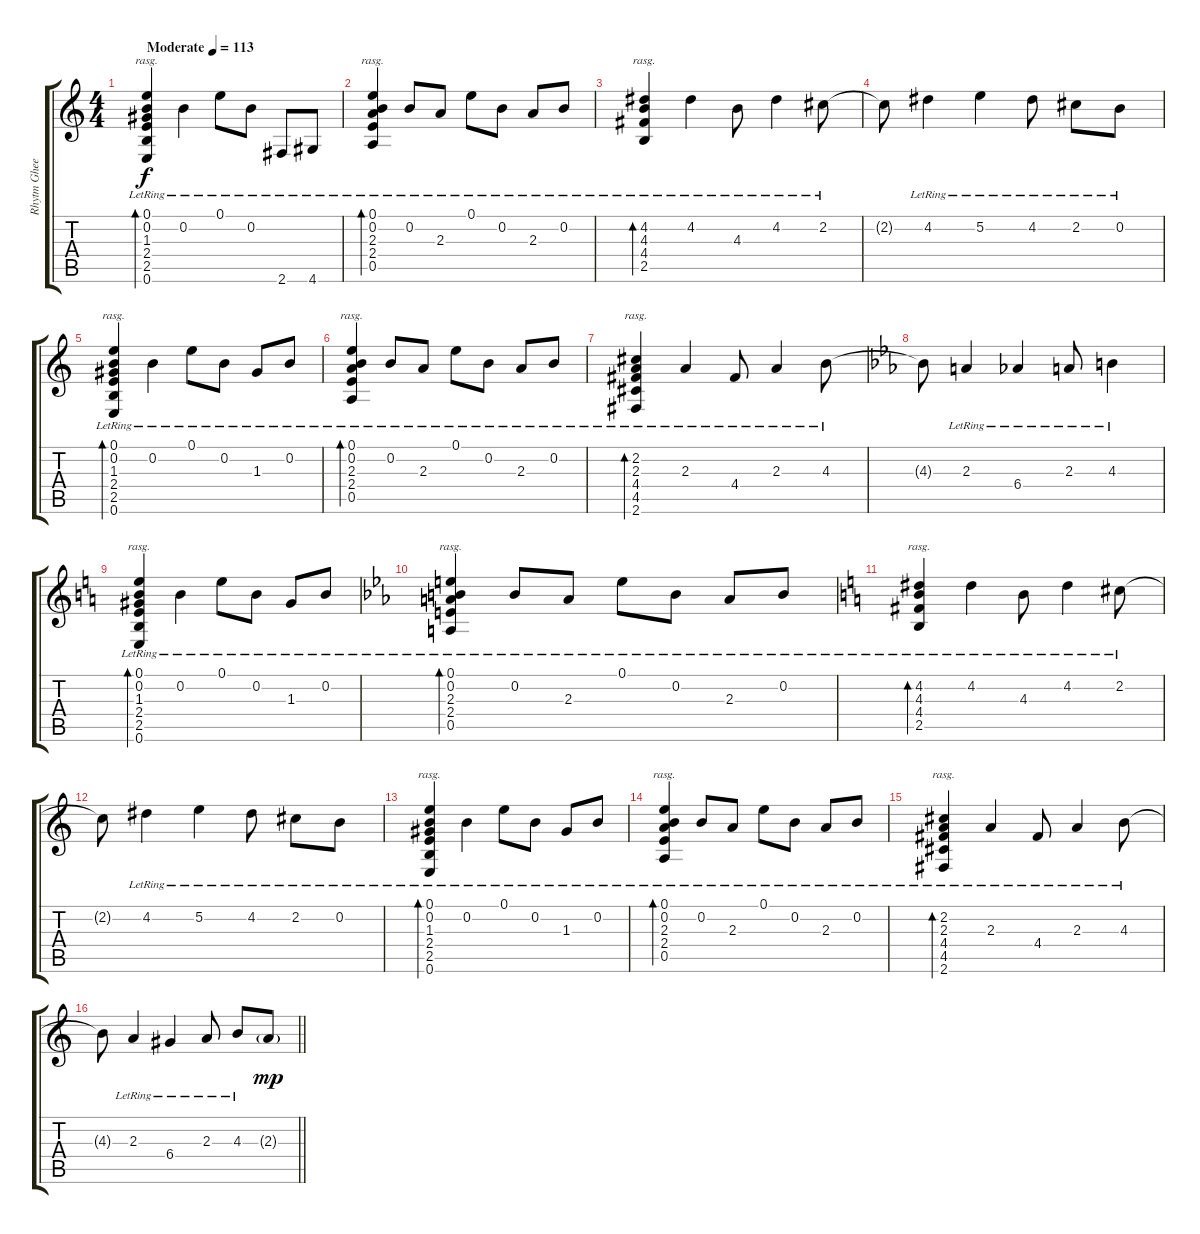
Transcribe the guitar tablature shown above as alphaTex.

\track ("Rhytm Gheetar" "Rhytm Ghee") {instrument acousticguitarsteel}
\staff {score tabs}
\tuning (E4 B3 G3 D3 A2 E2) {hide}
\ts (4 4)
\tempo (113 "Moderate")
\clef g2
\ks c
(0.1{lr} 0.2{lr} 1.3{lr} 2.4{lr} 2.5{lr} 0.6{lr}).4{bd 120 rasg ii dy f instrument acousticguitarsteel} 0.2{lr}.4 0.1{lr}.8 0.2{lr}.8 2.6{lr}.8 4.6{lr}.8 |
(0.1{lr} 0.2{lr} 2.3{lr} 2.4{lr} 0.5{lr}).4{bd 120 rasg ii} 0.2{lr}.8 2.3{lr}.8 0.1{lr}.8 0.2{lr}.8 2.3{lr}.8 0.2{lr}.8 |
(4.2{lr} 4.3{lr} 4.4{lr} 2.5{lr}).4{bd 120 rasg ii} 4.2{lr}.4 4.3{lr}.8 4.2{lr}.4 2.2{lr}.8 |
2.2{t}.8 4.2{lr}.4 5.2{lr}.4 4.2{lr}.8 2.2{lr}.8 0.2{lr}.8 |
(0.1{lr} 0.2{lr} 1.3{lr} 2.4{lr} 2.5{lr} 0.6{lr}).4{bd 120 rasg ii} 0.2{lr}.4 0.1{lr}.8 0.2{lr}.8 1.3{lr}.8 0.2{lr}.8 |
(0.1{lr} 0.2{lr} 2.3{lr} 2.4{lr} 0.5{lr}).4{bd 120 rasg ii} 0.2{lr}.8 2.3{lr}.8 0.1{lr}.8 0.2{lr}.8 2.3{lr}.8 0.2{lr}.8 |
(2.2{lr} 2.3{lr} 4.4{lr} 4.5{lr} 2.6{lr}).4{bd 120 rasg ii} 2.3{lr}.4 4.4{lr}.8 2.3{lr}.4 4.3{lr}.8 |
\ks eb
4.3{t}.8 2.3{lr}.4 6.4{lr}.4 2.3{lr}.8 4.3{lr}.4 |
\ks c
(0.1{lr} 0.2{lr} 1.3{lr} 2.4{lr} 2.5{lr} 0.6{lr}).4{bd 120 rasg ii} 0.2{lr}.4 0.1{lr}.8 0.2{lr}.8 1.3{lr}.8 0.2{lr}.8 |
\ks eb
(0.1{lr} 0.2{lr} 2.3{lr} 2.4{lr} 0.5{lr}).4{bd 120 rasg ii} 0.2{lr}.8 2.3{lr}.8 0.1{lr}.8 0.2{lr}.8 2.3{lr}.8 0.2{lr}.8 |
\ks c
(4.2{lr} 4.3{lr} 4.4{lr} 2.5{lr}).4{bd 120 rasg ii} 4.2{lr}.4 4.3{lr}.8 4.2{lr}.4 2.2{lr}.8 |
2.2{t}.8 4.2{lr}.4 5.2{lr}.4 4.2{lr}.8 2.2{lr}.8 0.2{lr}.8 |
(0.1{lr} 0.2{lr} 1.3{lr} 2.4{lr} 2.5{lr} 0.6{lr}).4{bd 120 rasg ii} 0.2{lr}.4 0.1{lr}.8 0.2{lr}.8 1.3{lr}.8 0.2{lr}.8 |
(0.1{lr} 0.2{lr} 2.3{lr} 2.4{lr} 0.5{lr}).4{bd 120 rasg ii} 0.2{lr}.8 2.3{lr}.8 0.1{lr}.8 0.2{lr}.8 2.3{lr}.8 0.2{lr}.8 |
(2.2{lr} 2.3{lr} 4.4{lr} 4.5{lr} 2.6{lr}).4{bd 120 rasg ii} 2.3{lr}.4 4.4{lr}.8 2.3{lr}.4 4.3{lr}.8 |
\barLineRight lightlight
4.3{t}.8 2.3{lr}.4 6.4{lr}.4 2.3{lr}.8 4.3{lr}.8 2.3{g}.8{dy mp}
